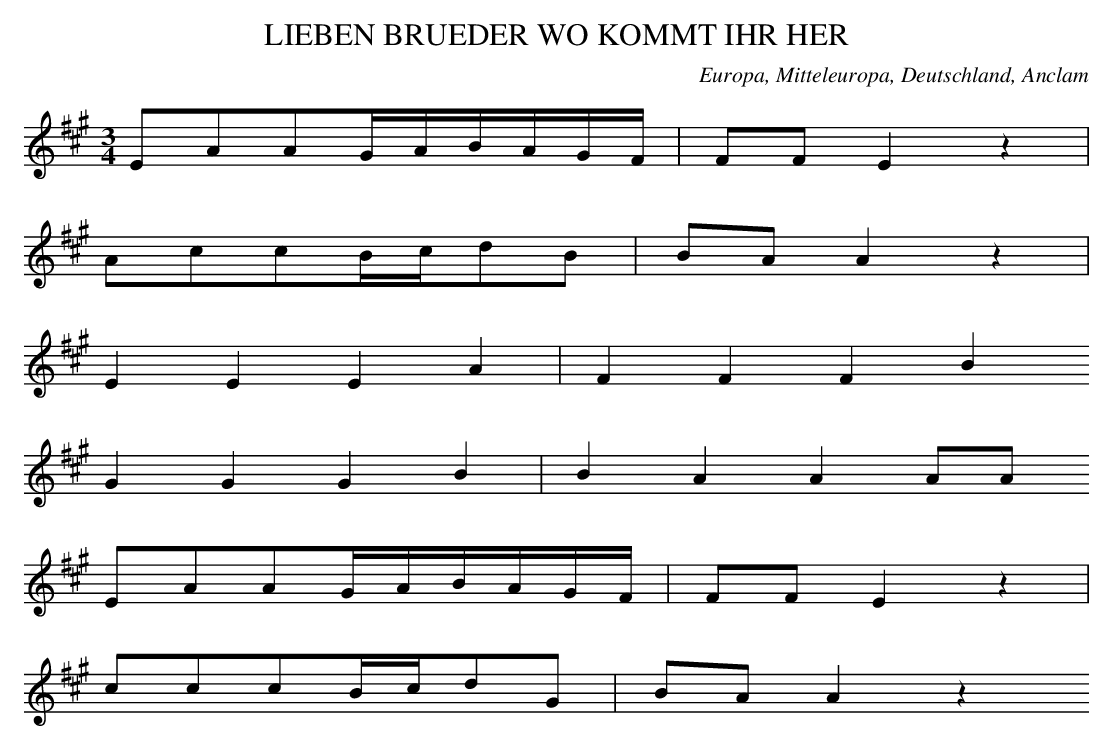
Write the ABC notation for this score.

X:1
T: LIEBEN BRUEDER WO KOMMT IHR HER
O: Europa, Mitteleuropa, Deutschland, Anclam
M: 3/4
L: 1/16
K: A
E2A2A2GABAGF | F2F2E4z4 |
A2c2c2Bcd2B2 | B2A2A4z4 |
E4E4E4A4 | F4F4F4B4
G4G4G4B4 | B4A4A4A2A2
E2A2A2GABAGF | F2F2E4z4 |
c2c2c2Bcd2G2 | B2A2A4z4
